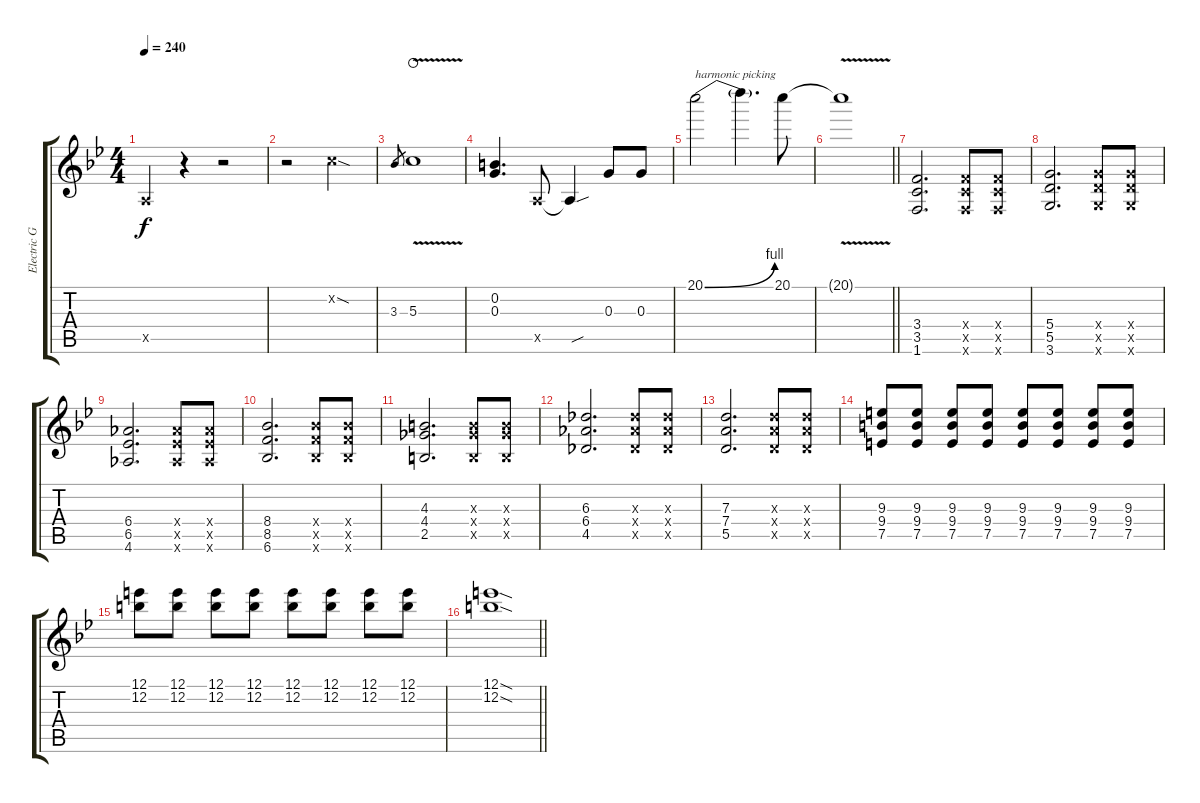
\track ("Electric Guitar" "Electric G") {instrument overdrivenguitar}
\staff {score tabs}
\tuning (E4 B3 G3 D3 A2 E2) {hide}
\ts (4 4)
\tempo 240
\clef g2
\ks bb
0.5{x}.4{dy f} r.4 r.2 |
r.2 1.2{sod x}.2 |
3.3.8{gr} 5.3{v}.1{waho} |
(0.2 0.3).4{d} 0.5{x}.8 0.5{sou t}.4 0.3.8 0.3.8 |
20.1{be (bend 0 0 60 4)}.2{txt "harmonic picking"} 20.1{t}.4{d} 20.1.8 |
\barLineRight lightlight
20.1{v t}.1 |
\section ("" "")
(3.4 3.5 1.6).2{d} (3.4{x} 3.5{x} 1.6{x}).8 (3.4{x} 3.5{x} 1.6{x}).8 |
(5.4 5.5 3.6).2{d} (5.4{x} 5.5{x} 3.6{x}).8 (5.4{x} 5.5{x} 3.6{x}).8 |
(6.4 6.5 4.6).2{d} (6.4{x} 6.5{x} 4.6{x}).8 (6.4{x} 6.5{x} 4.6{x}).8 |
(8.4 8.5 6.6).2{d} (8.4{x} 8.5{x} 6.6{x}).8 (8.4{x} 8.5{x} 6.6{x}).8 |
(4.3 4.4 2.5).2{d} (4.3{x} 4.4{x} 2.5{x}).8 (4.3{x} 4.4{x} 2.5{x}).8 |
(6.3 6.4 4.5).2{d} (6.3{x} 6.4{x} 4.5{x}).8 (6.3{x} 6.4{x} 4.5{x}).8 |
(7.3 7.4 5.5).2{d} (7.3{x} 7.4{x} 5.5{x}).8 (7.3{x} 7.4{x} 5.5{x}).8 |
(9.3 9.4 7.5).8 (9.3 9.4 7.5).8 (9.3 9.4 7.5).8 (9.3 9.4 7.5).8 (9.3 9.4 7.5).8 (9.3 9.4 7.5).8 (9.3 9.4 7.5).8 (9.3 9.4 7.5).8 |
(12.1 12.2).8 (12.1 12.2).8 (12.1 12.2).8 (12.1 12.2).8 (12.1 12.2).8 (12.1 12.2).8 (12.1 12.2).8 (12.1 12.2).8 |
\barLineRight lightlight
(12.1{sod} 12.2{sod}).1
